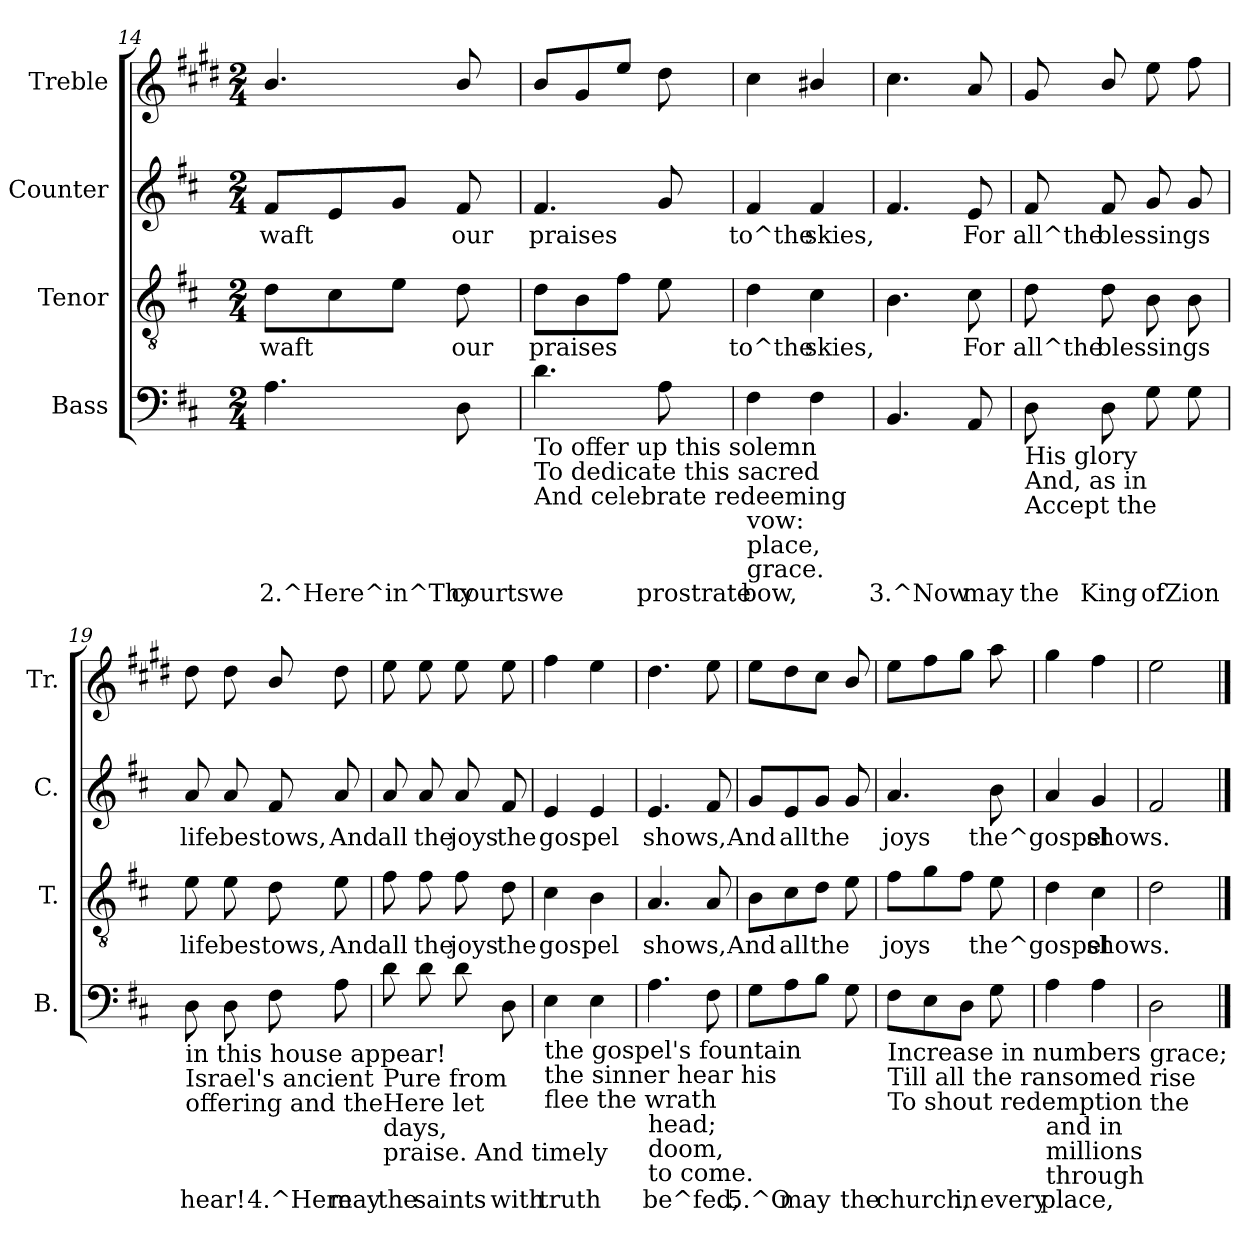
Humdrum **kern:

**kern	**text	**kern	**text	**kern	**text	**kern
*part4	*part4	*part3	*part3	*part2	*part2	*part1
*staff4	*staff4	*staff3	*staff3	*staff2	*staff2	*staff1
*I"Bass	*	*I"Tenor	*	*I"Counter	*	*I"Treble
*I'B.	*	*I'T.	*	*I'C.	*	*I'Tr.
!!LO:LB:g=z
*clefF4	*	*clefGv2	*	*clefG2	*	*clefG2
*	*	*	*	*	*	*ITrd1c2
*k[f#c#]	*	*k[f#c#]	*	*k[f#c#]	*	*k[f#c#]
*D:	*	*D:	*	*D:	*	*D:
*M2/4	*	*M2/4	*	*M2/4	*	*M2/4
=14	=14	=14	=14	=14	=14	=14
!	!LO:LY:b:rj	!	!LO:LY:a:cj	!	!LO:LY:b:cj	!
4.A\	2.^Here^in^Thy	8d\L	waft	8f#/L	waft	4.a/
!	!	!	!LO:LY:a:cj	!	!LO:LY:b:cj	!
.	.	8c#\	.	8e/	.	.
!	!	!	!LO:LY:a:cj	!	!LO:LY:b:cj	!
.	.	8e\J	.	8g/J	.	.
!	!LO:LY:b:rj	!	!LO:LY:a:cj	!	!LO:LY:b:cj	!
8D\	courts	8d\	our	8f#/	our	8a>/
=15	=15	=15	=15	=15	=15	=15
!LO:TX:b:t=To offer up this solemn	!	!	!	!	!	!
!LO:TX:b:t=To dedicate this sacred	!	!	!	!	!	!
!LO:TX:b:t=And celebrate redeeming	!	!	!	!	!	!
!	!LO:LY:b:rj	!	!LO:LY:a:cj	!	!LO:LY:b:cj	!
4.d\	we	8d\L	praises	4.f#/	praises	8a/L
!	!	!	!LO:LY:a:cj	!	!	!
.	.	8B\	.	.	.	8f#/
!	!	!	!LO:LY:a:cj	!	!	!
.	.	8f#\J	.	.	.	8dd/J
!	!LO:LY:b:rj	!	!LO:LY:a:cj	!	!LO:LY:b:cj	!
8A\	prostrate	8e\	.	8g/	.	8cc#\
=16	=16	=16	=16	=16	=16	=16
!LO:TX:b:t=vow&colon;	!	!	!	!	!	!
!LO:TX:b:t=place,	!	!	!	!	!	!
!LO:TX:b:t=grace.	!	!	!	!	!	!
!	!LO:LY:b:rj	!	!LO:LY:a:cj	!	!LO:LY:b:cj	!
4F#\	bow,	4d\	to^the	4f#/	to^the	4b\
!	!LO:LY:b:rj	!	!LO:LY:a:cj	!	!LO:LY:b:cj	!
4F#\	.	4c#\	skies,	4f#/	skies,	4a#X/
=17	=17	=17	=17	=17	=17	=17
!	!LO:LY:b:rj	!	!LO:LY:a:cj	!	!LO:LY:b:cj	!
4.BB/	3.^Now	4.B\	.	4.f#/	.	4.b\
!	!LO:LY:b:rj	!	!LO:LY:a:cj	!	!LO:LY:b:cj	!
8AA/	may	8c#\	For	8e/	For	8g/
=18	=18	=18	=18	=18	=18	=18
!LO:TX:b:t=His glory	!	!	!	!	!	!
!LO:TX:b:t=And, as in	!	!	!	!	!	!
!LO:TX:b:t=Accept the	!	!	!	!	!	!
!	!LO:LY:b:rj	!	!LO:LY:a:cj	!	!LO:LY:b:cj	!
8D\	the	8d\	all^the	8f#/	all^the	8f#/
!	!LO:LY:b:rj	!	!LO:LY:a:cj	!	!LO:LY:b:cj	!
8D\	King	8d\	blessings	8f#/	blessings	8a/
!	!LO:LY:b:rj	!	!LO:LY:a:cj	!	!LO:LY:b:cj	!
8G\	ofZion	8B\	.	8g/	.	8dd\
!	!LO:LY:b:rj	!	!LO:LY:a:cj	!	!LO:LY:b:cj	!
8G\	.	8B\	.	8g/	.	8ee\
=19	=19	=19	=19	=19	=19	=19
!LO:TX:b:t=in this house appear!	!	!	!	!	!	!
!LO:TX:b:t=Israel's ancient	!	!	!	!	!	!
!LO:TX:b:t=offering and the	!	!	!	!	!	!
!	!LO:LY:b:rj	!	!LO:LY:a:cj	!	!LO:LY:b:cj	!
8D\	hear!	8e\	life	8a/	life	8cc#\
!	!LO:LY:b:rj	!	!LO:LY:a:cj	!	!LO:LY:b:cj	!
8D\	.	8e\	bestows,	8a/	bestows,	8cc#\
!	!LO:LY:b:rj	!	!LO:LY:a:cj	!	!LO:LY:b:cj	!
8F#\	4.^Here	8d\	.	8f#/	.	8a/
!	!LO:LY:b:rj	!	!LO:LY:a:cj	!	!LO:LY:b:cj	!
8A\	may	8e\	And	8a/	And	8cc#\
=20	=20	=20	=20	=20	=20	=20
!LO:TX:b:t=Pure from	!	!	!	!	!	!
!LO:TX:b:t=Here let	!	!	!	!	!	!
!LO:TX:b:t=days,	!	!	!	!	!	!
!LO:TX:b:t=praise. And timely	!	!	!	!	!	!
!	!LO:LY:b:rj	!	!LO:LY:a:cj	!	!LO:LY:b:cj	!
8d\	the	8f#\	all	8a/	all	8dd\
!	!LO:LY:b:rj	!	!LO:LY:a:cj	!	!LO:LY:b:cj	!
8d\	saints	8f#\	the	8a/	the	8dd\
!	!LO:LY:b:rj	!	!LO:LY:a:cj	!	!LO:LY:b:cj	!
8d\	.	8f#\	joys	8a/	joys	8dd\
!	!LO:LY:b:rj	!	!LO:LY:a:cj	!	!LO:LY:b:cj	!
8D\	with	8d\	the	8f#/	the	8dd\
=21	=21	=21	=21	=21	=21	=21
!LO:TX:b:t=the gospel's fountain	!	!	!	!	!	!
!LO:TX:b:t=the sinner hear his	!	!	!	!	!	!
!LO:TX:b:t=flee the wrath	!	!	!	!	!	!
!	!LO:LY:b:rj	!	!LO:LY:a:cj	!	!LO:LY:b:cj	!
4E\	truth	4c#\	gospel	4e/	gospel	4ee\
!	!LO:LY:b:rj	!	!LO:LY:a:cj	!	!LO:LY:b:cj	!
4E\	.	4B\	.	4e/	.	4dd\
=22	=22	=22	=22	=22	=22	=22
!LO:TX:b:t=head;	!	!	!	!	!	!
!LO:TX:b:t=doom,	!	!	!	!	!	!
!LO:TX:b:t=to come.	!	!	!	!	!	!
!	!LO:LY:b:rj	!	!LO:LY:a:cj	!	!LO:LY:b:cj	!
4.A\	be^fed,	4.A/	shows,	4.e/	shows,	4.cc#\
!	!LO:LY:b:rj	!	!LO:LY:a:cj	!	!LO:LY:b:cj	!
8F#\	.	8A/	.	8f#/	.	8dd\
=23	=23	=23	=23	=23	=23	=23
!	!LO:LY:b:rj	!	!LO:LY:a:cj	!	!LO:LY:b:cj	!
8G\L	5.^O	8B\L	And	8g/L	And	8dd\L
!	!LO:LY:b:rj	!	!LO:LY:a:cj	!	!LO:LY:b:cj	!
8A\	may	8c#\	all	8e/	all	8cc#\
!	!LO:LY:b:rj	!	!LO:LY:a:cj	!	!LO:LY:b:cj	!
8B\J	.	8d\J	the	8g/J	the	8b\J
!	!LO:LY:b:rj	!	!LO:LY:a:cj	!	!LO:LY:b:cj	!
8G\	the	8e\	.	8g/	.	8a/
=24	=24	=24	=24	=24	=24	=24
!LO:TX:b:t=Increase in numbers	!	!	!	!	!	!
!LO:TX:b:t=Till all the ransomed	!	!	!	!	!	!
!LO:TX:b:t=To shout redemption	!	!	!	!	!	!
!	!LO:LY:b:rj	!	!LO:LY:a:cj	!	!LO:LY:b:cj	!
8F#\L	church,	8f#\L	joys	4.a/	joys	8dd\L
!	!LO:LY:b:rj	!	!LO:LY:a:cj	!	!	!
8E\	.	8g\	.	.	.	8ee\
!	!LO:LY:b:rj	!	!LO:LY:a:cj	!	!	!
8D\J	in	8f#\J	.	.	.	8ff#\J
!	!LO:LY:b:rj	!	!LO:LY:a:cj	!	!LO:LY:b:cj	!
8G\	every	8e\	the^gospel	8b\	the^gospel	8gg\
=25	=25	=25	=25	=25	=25	=25
!LO:TX:b:t=and in	!	!	!	!	!	!
!LO:TX:b:t=millions	!	!	!	!	!	!
!LO:TX:b:t=through	!	!	!	!	!	!
!	!LO:LY:b:rj	!	!LO:LY:a:cj	!	!LO:LY:b:cj	!
4A\	place,	4d\	.	4a/	.	4ff#\
!	!LO:LY:b:rj	!	!LO:LY:a:cj	!	!LO:LY:b:cj	!
4A\	.	4c#\	shows.	4g/	shows.	4ee\
=26	=26	=26	=26	=26	=26	=26
!LO:TX:b:t=grace;	!	!	!	!	!	!
!LO:TX:b:t=rise	!	!	!	!	!	!
!LO:TX:b:t=the	!	!	!	!	!	!
!	!LO:LY:b:rj	!	!LO:LY:a:cj	!	!LO:LY:b:cj	!
2D\	.	2d\	.	2f#/	.	2dd\
==	==	==	==	==	==	==
*-	*-	*-	*-	*-	*-	*-
